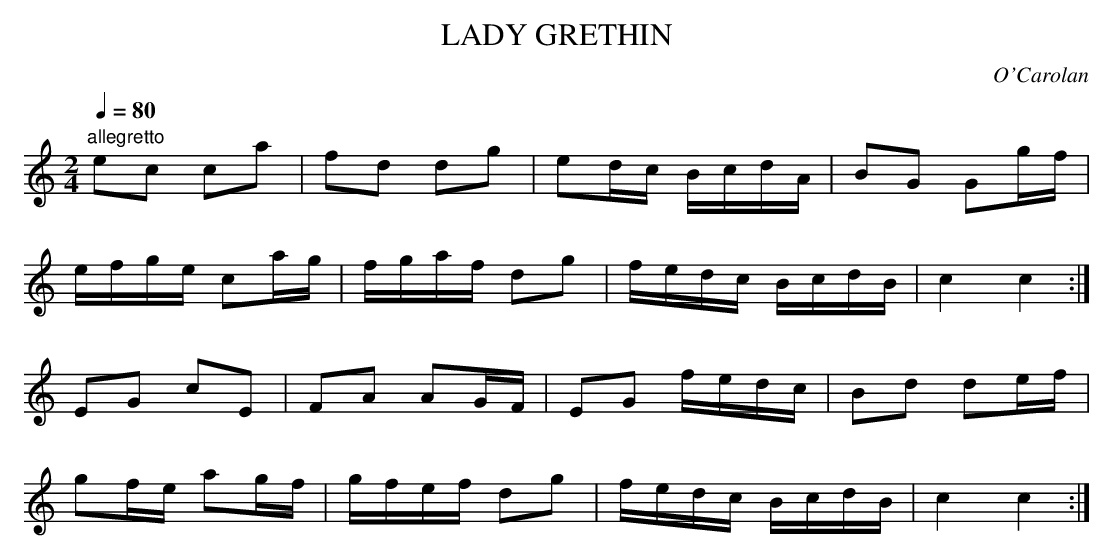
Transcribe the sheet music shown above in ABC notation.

X:1
T:LADY GRETHIN
C:O'Carolan
Q:1/4=80
M:2/4
L:1/16
K:C
"allegretto"
e2c2 c2a2|f2d2 d2g2|e2dc BcdA|B2G2 G2gf|
efge c2ag|fgaf d2g2|fedc BcdB|c4c4:|
E2G2 c2E2|F2A2 A2GF|E2G2 fedc|B2d2 d2ef|
g2fe a2gf|gfef d2g2|fedc BcdB|c4c4:|
